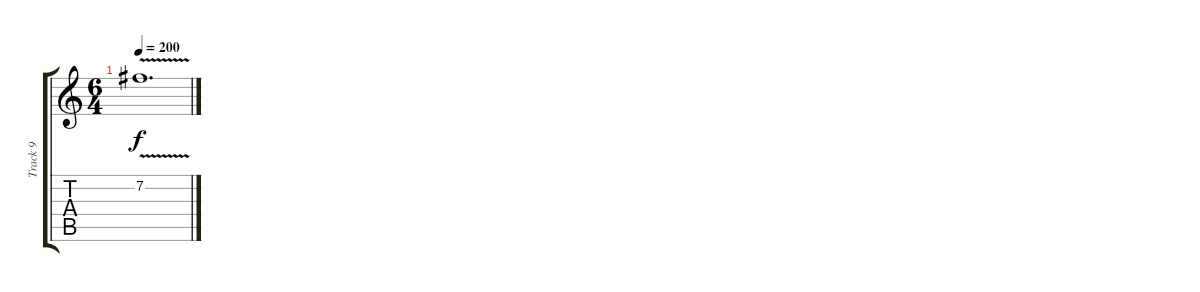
\track ("Track 9" "Track 9") {instrument overdrivenguitar}
\staff {score tabs}
\tuning (E4 B3 G3 D3 A2 E2) {hide}
\ts (6 4)
\tempo 200
\clef g2
\ks c
7.2{v}.1{d dy f}
